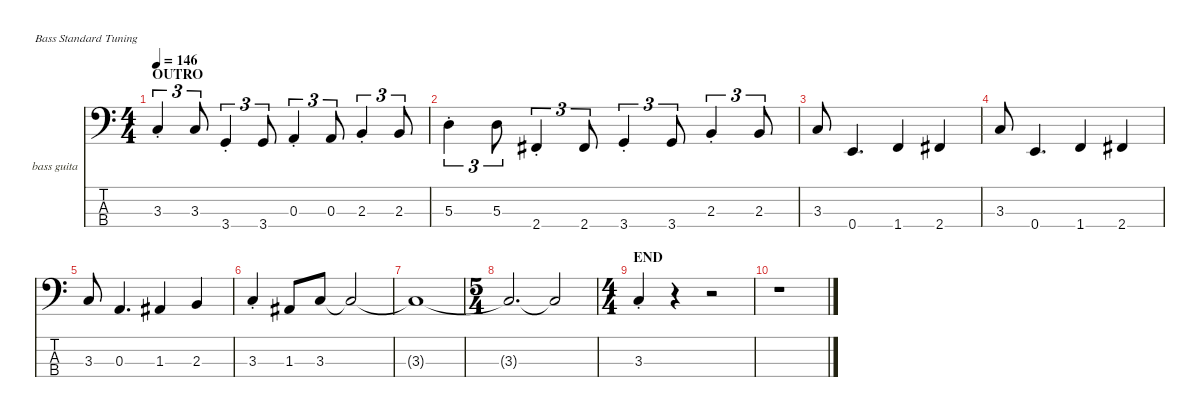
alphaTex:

\defaultSystemsLayout 4
\hideDynamics
\bracketExtendMode nobrackets
\firstSystemTrackNameOrientation horizontal
\otherSystemsTrackNameOrientation horizontal
\track ("bass guitar" "bass guita") {instrument electricbassfinger}
\staff {score tabs}
\tuning (G2 D2 A1 E1)
\ts (4 4)
\section ("" "OUTRO ")
\tempo 146
\clef f4
\scale
1.13664
\ks c
3.3{st}.4{tu (3 2) dy mf} 3.3.8{tu (3 2)} 3.4{st}.4{tu (3 2)} 3.4.8{tu (3 2)} 0.3{st}.4{tu (3 2)} 0.3.8{tu (3 2)} 2.3{st}.4{tu (3 2)} 2.3.8{tu (3 2)} |
\scale
0.954453 5.3{st}.4{tu (3 2)} 5.3.8{tu (3 2)} 2.4{st}.4{tu (3 2)} 2.4.8{tu (3 2)} 3.4{st}.4{tu (3 2)} 3.4.8{tu (3 2)} 2.3{st}.4{tu (3 2)} 2.3.8{tu (3 2)} |
\scale
0.954453 3.3.8{dy ff} 0.4.4{d} 1.4.4 2.4.4 |
\scale
0.954453 3.3.8 0.4.4{d} 1.4.4 2.4.4 |
\scale
1.07371 3.3.8 0.3.4{d} 1.3.4 2.3.4 |
\scale
0.944444 3.3{st}.4{dy mf} 1.3.8 3.3.8 3.3{t}.2 |
\scale
0.944444 3.3{t}.1 |
\ts (5 4)
\beaming (8 6 4)
\scale
1.03741 3.3{t}.2{d} 3.3{t}.2 |
\ts (4 4)
\beaming (8 2 2 2 2)
\section ("" "END")
\scale
1.15818 3.3{st}.4 r.4 r.2 |
\scale
0.841819 r.1
